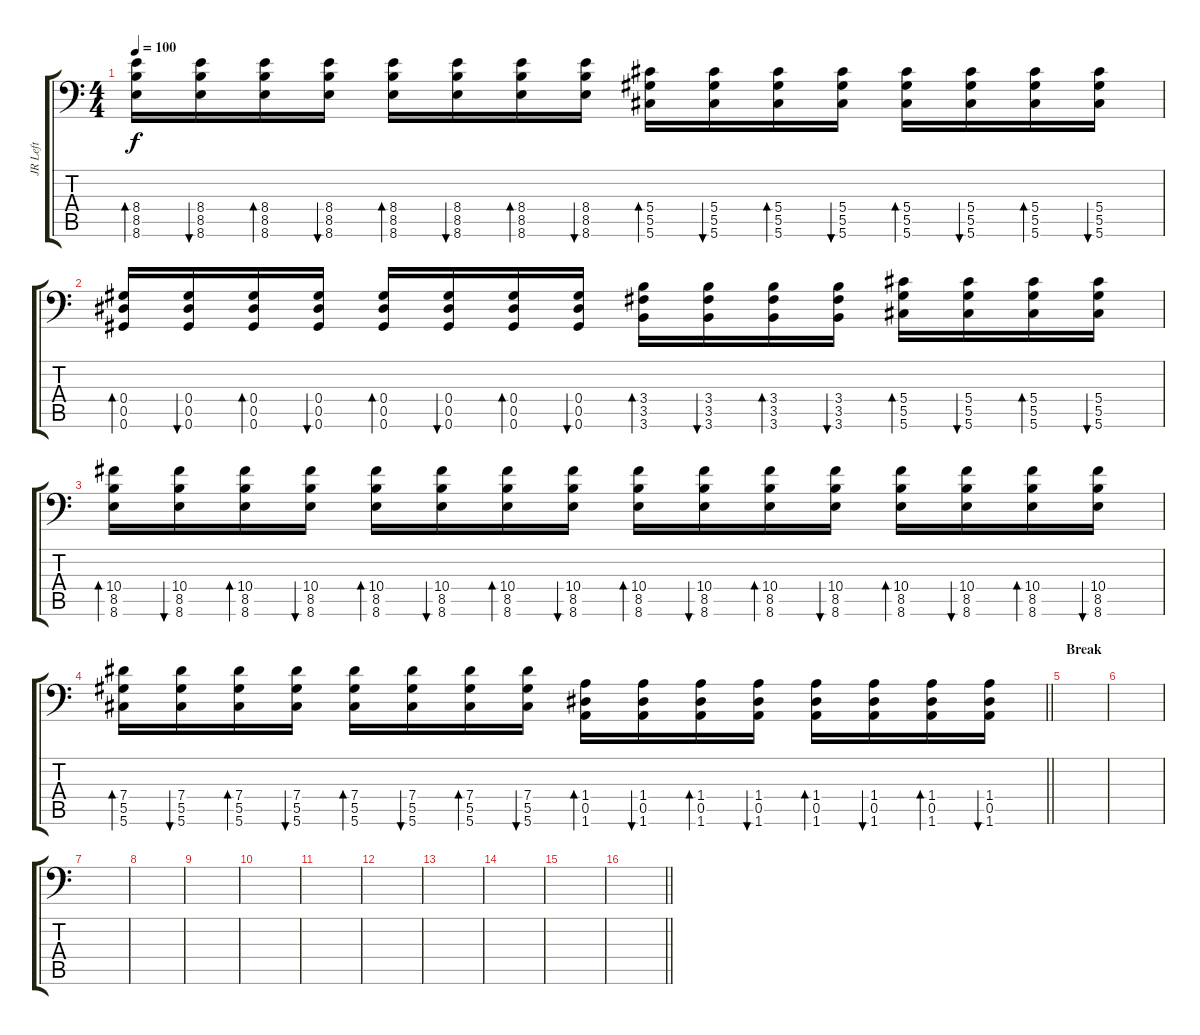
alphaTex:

\track ("JR Left" "JR Left") {instrument overdrivenguitar}
\staff {score tabs}
\tuning (Bb3 F3 Db3 Ab2 Eb2 Ab1) {hide}
\ts (4 4)
\tempo 100
\clef f4
\ks c
(8.4 8.5 8.6).16{bd 30 dy f} (8.4 8.5 8.6).16{bu 30} (8.4 8.5 8.6).16{bd 30} (8.4 8.5 8.6).16{bu 30} (8.4 8.5 8.6).16{bd 30} (8.4 8.5 8.6).16{bu 30} (8.4 8.5 8.6).16{bd 30} (8.4 8.5 8.6).16{bu 30} (5.4 5.5 5.6).16{bd 30} (5.4 5.5 5.6).16{bu 30} (5.4 5.5 5.6).16{bd 30} (5.4 5.5 5.6).16{bu 30} (5.4 5.5 5.6).16{bd 30} (5.4 5.5 5.6).16{bu 30} (5.4 5.5 5.6).16{bd 30} (5.4 5.5 5.6).16{bu 30} |
(0.4 0.5 0.6).16{bd 30} (0.4 0.5 0.6).16{bu 30} (0.4 0.5 0.6).16{bd 30} (0.4 0.5 0.6).16{bu 30} (0.4 0.5 0.6).16{bd 30} (0.4 0.5 0.6).16{bu 30} (0.4 0.5 0.6).16{bd 30} (0.4 0.5 0.6).16{bu 30} (3.4 3.5 3.6).16{bd 30} (3.4 3.5 3.6).16{bu 30} (3.4 3.5 3.6).16{bd 30} (3.4 3.5 3.6).16{bu 30} (5.4 5.5 5.6).16{bd 30} (5.4 5.5 5.6).16{bu 30} (5.4 5.5 5.6).16{bd 30} (5.4 5.5 5.6).16{bu 30} |
(10.4 8.5 8.6).16{bd 30} (10.4 8.5 8.6).16{bu 30} (10.4 8.5 8.6).16{bd 30} (10.4 8.5 8.6).16{bu 30} (10.4 8.5 8.6).16{bd 30} (10.4 8.5 8.6).16{bu 30} (10.4 8.5 8.6).16{bd 30} (10.4 8.5 8.6).16{bu 30} (10.4 8.5 8.6).16{bd 30} (10.4 8.5 8.6).16{bu 30} (10.4 8.5 8.6).16{bd 30} (10.4 8.5 8.6).16{bu 30} (10.4 8.5 8.6).16{bd 30} (10.4 8.5 8.6).16{bu 30} (10.4 8.5 8.6).16{bd 30} (10.4 8.5 8.6).16{bu 30} |
\barLineRight lightlight
(7.4 5.5 5.6).16{bd 30} (7.4 5.5 5.6).16{bu 30} (7.4 5.5 5.6).16{bd 30} (7.4 5.5 5.6).16{bu 30} (7.4 5.5 5.6).16{bd 30} (7.4 5.5 5.6).16{bu 30} (7.4 5.5 5.6).16{bd 30} (7.4 5.5 5.6).16{bu 30} (1.4 0.5 1.6).16{bd 30} (1.4 0.5 1.6).16{bu 30} (1.4 0.5 1.6).16{bd 30} (1.4 0.5 1.6).16{bu 30} (1.4 0.5 1.6).16{bd 30} (1.4 0.5 1.6).16{bu 30} (1.4 0.5 1.6).16{bd 30} (1.4 0.5 1.6).16{bu 30} |
\section ("" "Break")
|
|
|
|
|
|
|
|
|
|
|
\barLineRight lightlight
